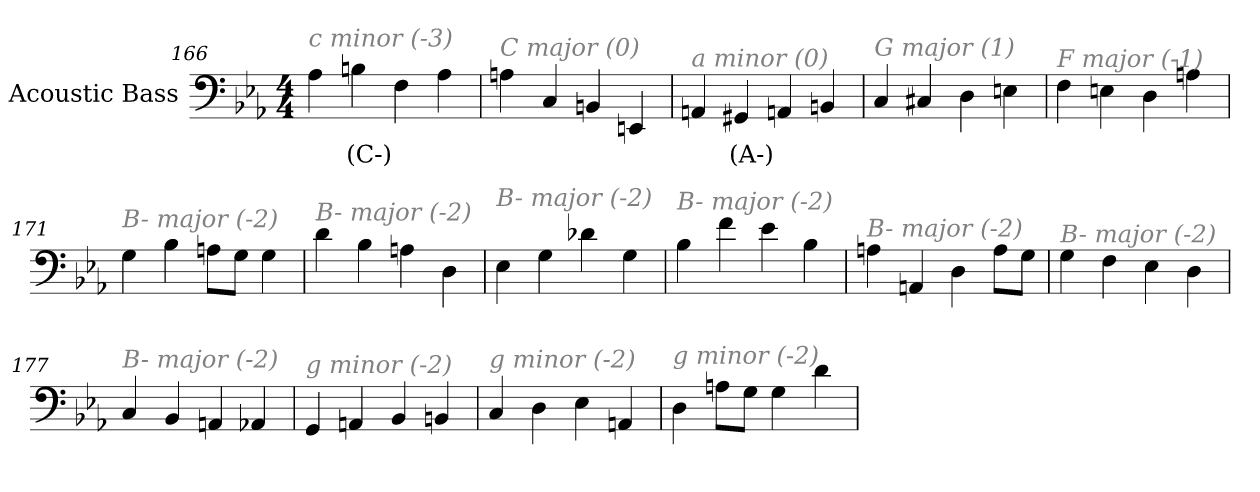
**kern	**text
*part1	*part1
*staff1	*staff1
*I"Acoustic Bass	*
*clefF4	*
*ITrd7c12	*
*k[b-e-a-]	*
*E-:	*
*M4/4	*
=166	=166
!LO:TX:i:color=#808080:t=c minor (-3)	!
4AA-	.
4BBni	(C-)
4FF	.
4AA-	.
=167	=167
!LO:TX:i:color=#808080:t=C major (0)	!
4AAn	.
4CC	.
4BBBn	.
4EEEn	.
=168	=168
!LO:TX:i:color=#808080:t=a minor (0)	!
4AAAn	.
4GGG#Xi	(A-)
4AAAn	.
4BBBn	.
=169	=169
!LO:TX:i:color=#808080:t=G major (1)	!
4CC	.
4CC#X	.
4DD	.
4EEn	.
=170	=170
!LO:TX:i:color=#808080:t=F major (-1)	!
4FF	.
4EEn	.
4DD	.
4AAn	.
=171	=171
!LO:TX:i:color=#808080:t=B- major (-2)	!
4GG	.
4BB-	.
8AAnL	.
8GGJ	.
4GG	.
=172	=172
!LO:TX:i:color=#808080:t=B- major (-2)	!
4D	.
4BB-	.
4AAn	.
4DD	.
=173	=173
!LO:TX:i:color=#808080:t=B- major (-2)	!
4EE-	.
4GG	.
4D-X	.
4GG	.
=174	=174
!LO:TX:i:color=#808080:t=B- major (-2)	!
4BB-	.
4F	.
4E-	.
4BB-	.
=175	=175
!LO:TX:i:color=#808080:t=B- major (-2)	!
4AAn	.
4AAAn	.
4DD	.
8AAL	.
8GGJ	.
=176	=176
!LO:TX:i:color=#808080:t=B- major (-2)	!
4GG	.
4FF	.
4EE-	.
4DD	.
=177	=177
!LO:TX:i:color=#808080:t=B- major (-2)	!
4CC	.
4BBB-	.
4AAAn	.
4AAA-X	.
=178	=178
!LO:TX:i:color=#808080:t=g minor (-2)	!
4GGG	.
4AAAn	.
4BBB-	.
4BBBn	.
=179	=179
!LO:TX:i:color=#808080:t=g minor (-2)	!
4CC	.
4DD	.
4EE-	.
4AAAn	.
=180	=180
!LO:TX:i:color=#808080:t=g minor (-2)	!
4DD	.
8AAnL	.
8GGJ	.
4GG	.
4D	.
=	=
*-	*-
